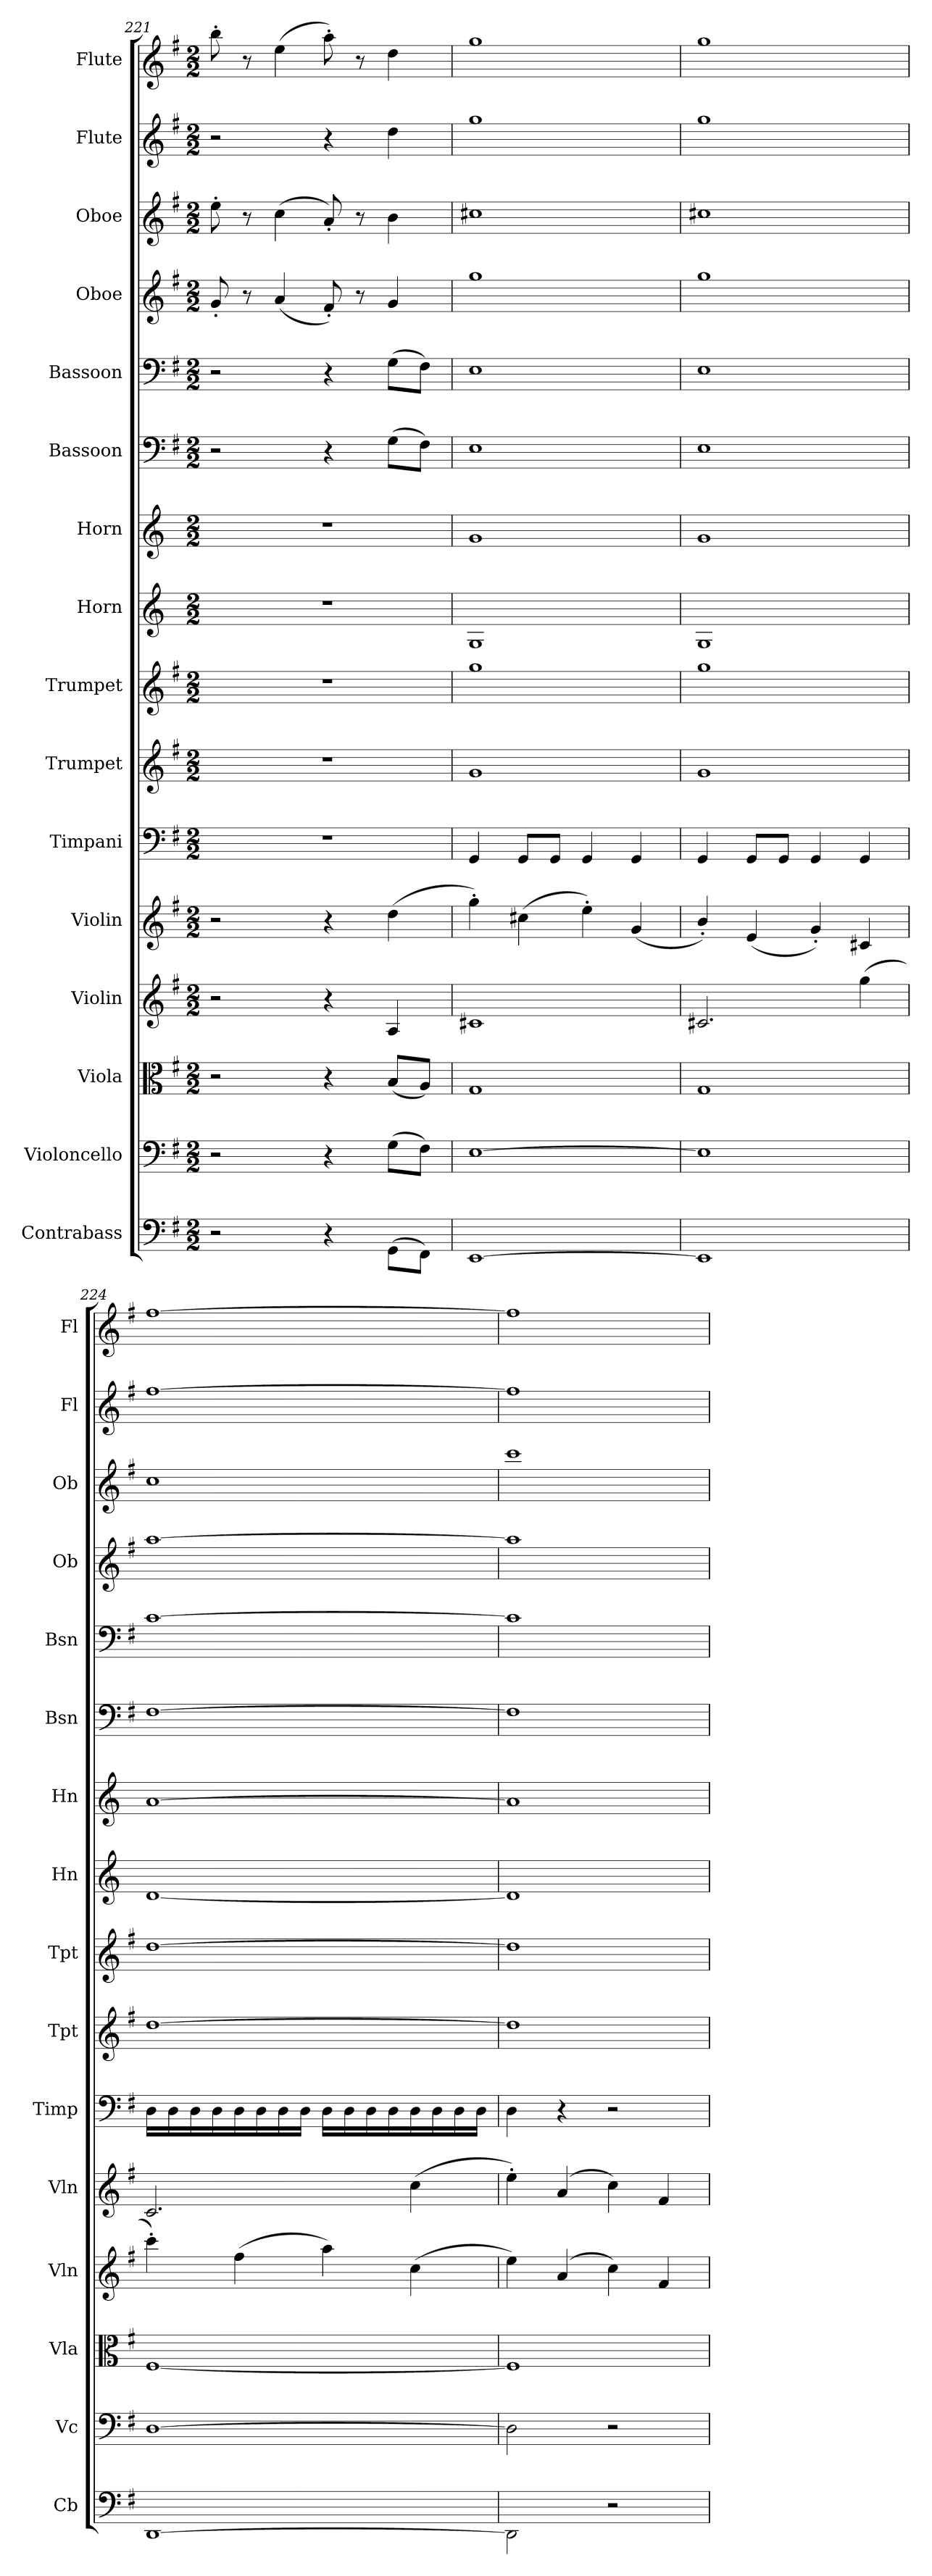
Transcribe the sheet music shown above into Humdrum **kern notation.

**kern	**kern	**kern	**kern	**kern	**kern	**kern	**kern	**kern	**kern	**kern	**kern	**kern	**kern	**kern	**kern
*part16	*part15	*part14	*part13	*part12	*part11	*part10	*part9	*part8	*part7	*part6	*part5	*part4	*part3	*part2	*part1
*staff16	*staff15	*staff14	*staff13	*staff12	*staff11	*staff10	*staff9	*staff8	*staff7	*staff6	*staff5	*staff4	*staff3	*staff2	*staff1
*I"Contrabass	*I"Violoncello	*I"Viola	*I"Violin	*I"Violin	*I"Timpani	*I"Trumpet	*I"Trumpet	*I"Horn	*I"Horn	*I"Bassoon	*I"Bassoon	*I"Oboe	*I"Oboe	*I"Flute	*I"Flute
*I'Cb	*I'Vc	*I'Vla	*I'Vln	*I'Vln	*I'Timp	*I'Tpt	*I'Tpt	*I'Hn	*I'Hn	*I'Bsn	*I'Bsn	*I'Ob	*I'Ob	*I'Fl	*I'Fl
*clefF4	*clefF4	*clefC3	*clefG2	*clefG2	*	*clefG2	*clefG2	*clefG2	*clefG2	*clefF4	*clefF4	*clefG2	*clefG2	*clefG2	*clefG2
*k[f#]	*k[f#]	*k[f#]	*k[f#]	*k[f#]	*k[f#]	*k[f#]	*k[f#]	*k[]	*k[]	*k[f#]	*k[f#]	*k[f#]	*k[f#]	*k[f#]	*k[f#]
*M2/2	*M2/2	*M2/2	*M2/2	*M2/2	*M2/2	*M2/2	*M2/2	*M2/2	*M2/2	*M2/2	*M2/2	*M2/2	*M2/2	*M2/2	*M2/2
=221	=221	=221	=221	=221	=221	=221	=221	=221	=221	=221	=221	=221	=221	=221	=221
2r	2r	2r	2r	2r	1r	1r	1r	1r	1r	2r	2r	8g'/	8ee'\	2r	8bb'\
.	.	.	.	.	.	.	.	.	.	.	.	8r	8r	.	8r
.	.	.	.	.	.	.	.	.	.	.	.	(4a/	(4cc\	.	(4ee\
4r	4r	4r	4r	4r	.	.	.	.	.	4r	4r	8f#'/)	8a'/)	4r	8aa'\)
.	.	.	.	.	.	.	.	.	.	.	.	8r	8r	.	8r
(8GG\L	(8G\L	(8B/L	4A/	(4dd\	.	.	.	.	.	(8G\L	(8G\L	4g/	4b\	4dd\	4dd\
8FF#\J)	8F#\J)	8A/J)	.	.	.	.	.	.	.	8F#\J)	8F#\J)	.	.	.	.
=222	=222	=222	=222	=222	=222	=222	=222	=222	=222	=222	=222	=222	=222	=222	=222
[1EE\	[1E\	1G/	1c#X/	4gg'\)	4GG/	1g/	1gg\	1G/	1g\	1E\	1E\	1gg\	1cc#X\	1gg\	1gg\
.	.	.	.	(4cc#X\	8GG/L	.	.	.	.	.	.	.	.	.	.
.	.	.	.	.	8GG/J	.	.	.	.	.	.	.	.	.	.
.	.	.	.	4ee'\)	4GG/	.	.	.	.	.	.	.	.	.	.
.	.	.	.	(4g/	4GG/	.	.	.	.	.	.	.	.	.	.
=223	=223	=223	=223	=223	=223	=223	=223	=223	=223	=223	=223	=223	=223	=223	=223
1EE\]	1E\]	1G/	2.c#X/	4b'/)	4GG/	1g/	1gg\	1G/	1g\	1E\	1E\	1gg\	1cc#X\	1gg\	1gg\
.	.	.	.	(4e/	8GG/L	.	.	.	.	.	.	.	.	.	.
.	.	.	.	.	8GG/J	.	.	.	.	.	.	.	.	.	.
.	.	.	.	4g'/)	4GG/	.	.	.	.	.	.	.	.	.	.
.	.	.	(4gg\	4c#X/	4GG/	.	.	.	.	.	.	.	.	.	.
=224	=224	=224	=224	=224	=224	=224	=224	=224	=224	=224	=224	=224	=224	=224	=224
[1DD\	[1D\	[1F#/	4ccc'\)	2.c/	16D\LL	[1dd\	[1dd\	[1d/	[1a\	[1F#\	[1c\	[1aa\	1cc\	[1ff#\	[1ff#\
.	.	.	.	.	16D\	.	.	.	.	.	.	.	.	.	.
.	.	.	.	.	16D\	.	.	.	.	.	.	.	.	.	.
.	.	.	.	.	16D\	.	.	.	.	.	.	.	.	.	.
.	.	.	(4ff#\	.	16D\	.	.	.	.	.	.	.	.	.	.
.	.	.	.	.	16D\	.	.	.	.	.	.	.	.	.	.
.	.	.	.	.	16D\	.	.	.	.	.	.	.	.	.	.
.	.	.	.	.	16D\JJ	.	.	.	.	.	.	.	.	.	.
.	.	.	4aa\)	.	16D\LL	.	.	.	.	.	.	.	.	.	.
.	.	.	.	.	16D\	.	.	.	.	.	.	.	.	.	.
.	.	.	.	.	16D\	.	.	.	.	.	.	.	.	.	.
.	.	.	.	.	16D\	.	.	.	.	.	.	.	.	.	.
.	.	.	(4cc\	(4cc\	16D\	.	.	.	.	.	.	.	.	.	.
.	.	.	.	.	16D\	.	.	.	.	.	.	.	.	.	.
.	.	.	.	.	16D\	.	.	.	.	.	.	.	.	.	.
.	.	.	.	.	16D\JJ	.	.	.	.	.	.	.	.	.	.
=225	=225	=225	=225	=225	=225	=225	=225	=225	=225	=225	=225	=225	=225	=225	=225
2DD\]	2D\]	1F#/]	4ee\)	4ee'\)	4D\	1dd\]	1dd\]	1d/]	1a\]	1F#\]	1c\]	1aa\]	1ccc\	1ff#\]	1ff#\]
.	.	.	(4a/	(4a/	4r	.	.	.	.	.	.	.	.	.	.
2r	2r	.	4cc\)	4cc\)	2r	.	.	.	.	.	.	.	.	.	.
.	.	.	4f#/	4f#/	.	.	.	.	.	.	.	.	.	.	.
=	=	=	=	=	=	=	=	=	=	=	=	=	=	=	=
*-	*-	*-	*-	*-	*-	*-	*-	*-	*-	*-	*-	*-	*-	*-	*-
